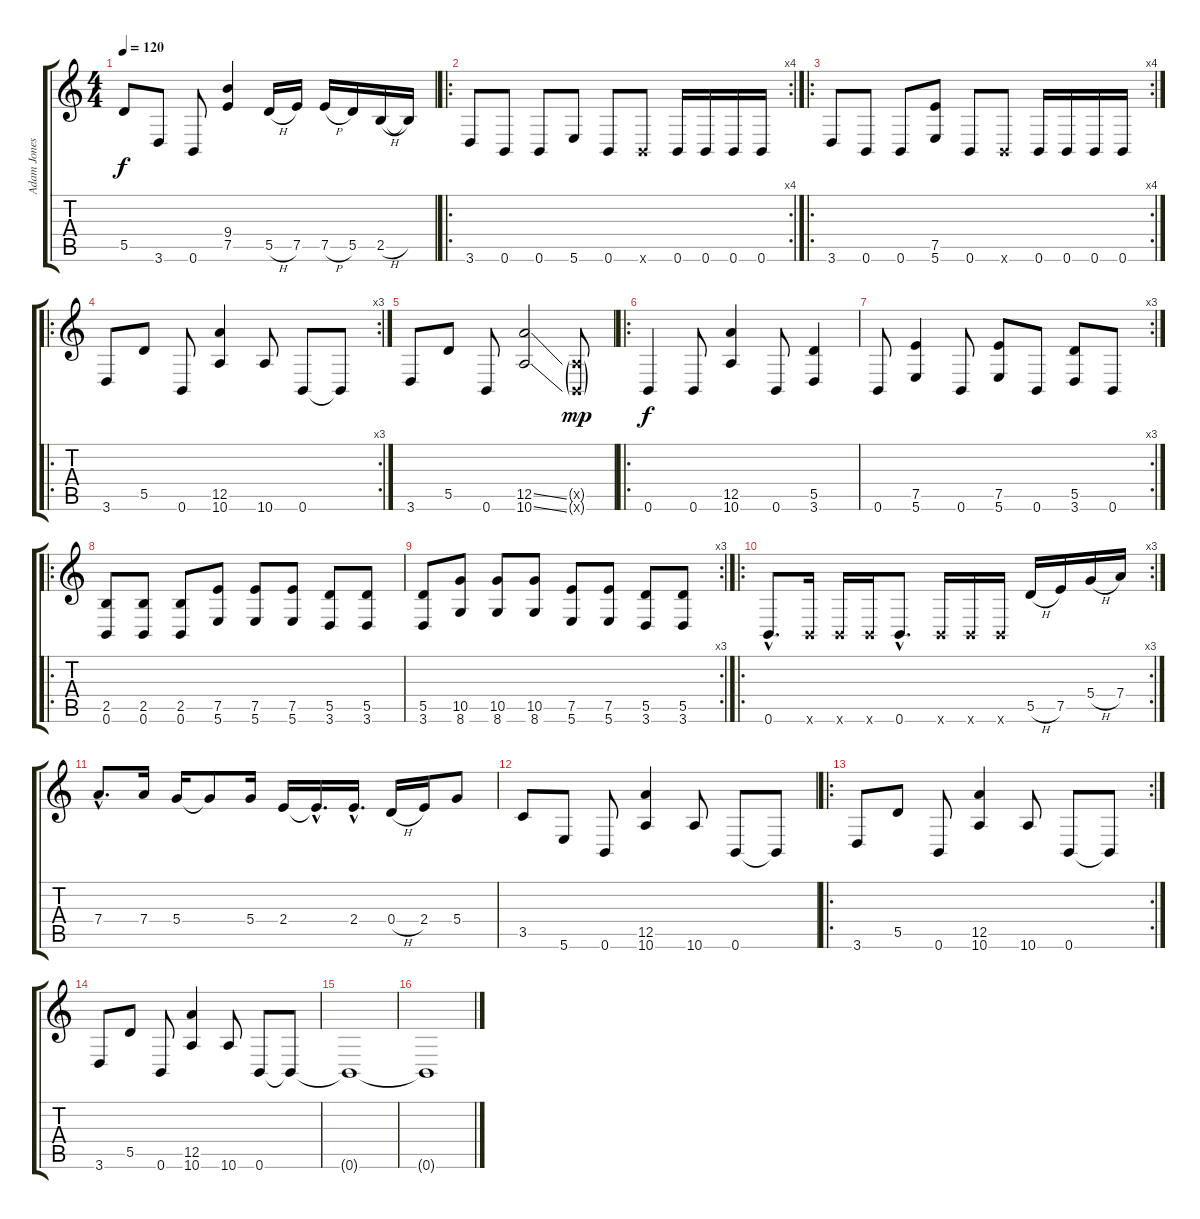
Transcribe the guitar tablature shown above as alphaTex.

\track ("Adam Jones (Drop B)" "Adam Jones") {instrument distortionguitar}
\staff {score tabs}
\tuning (E4 B3 G3 D3 A2 B1) {hide}
\ts (4 4)
\tempo 120
\clef g2
\ks c
5.5.8{dy f} 3.6.8{instrument electricguitarmuted} 0.6.8 (9.4 7.5).4{instrument distortionguitar} 5.5{h}.16 7.5.16 7.5{h}.16 5.5.16 2.5{h}.16 2.5{t}.16 |
\ro
\rc 4
3.6.8{instrument electricguitarmuted} 0.6.8 0.6.8 5.6.8 0.6.8 0.6{x}.8 0.6.16 0.6.16 0.6.16 0.6.16 |
\ro
\rc 4
3.6.8{instrument electricguitarmuted} 0.6.8 0.6.8 (7.5 5.6).8 0.6.8 0.6{x}.8 0.6.16 0.6.16 0.6.16 0.6.16 |
\ro
\rc 3
3.6.8{instrument distortionguitar} 5.5.8 0.6.8 (12.5 10.6).4 10.6.8 0.6.8 0.6{t}.8 |
3.6.8 5.5.8 0.6.8 (12.5{ss} 10.6{ss}).2 (0.5{g x} 0.6{g x}).8{dy mp} |
\ro
0.6.4{dy f} 0.6.8 (12.5 10.6).4 0.6.8 (5.5 3.6).4 |
\rc 3
0.6.8 (7.5 5.6).4 0.6.8 (7.5 5.6).8 0.6.8 (5.5 3.6).8 0.6.8 |
\ro
(2.5 0.6).8 (2.5 0.6).8 (2.5 0.6).8 (7.5 5.6).8 (7.5 5.6).8 (7.5 5.6).8 (5.5 3.6).8 (5.5 3.6).8 |
\rc 3
(5.5 3.6).8 (10.5 8.6).8 (10.5 8.6).8 (10.5 8.6).8 (7.5 5.6).8 (7.5 5.6).8 (5.5 3.6).8 (5.5 3.6).8 |
\ro
\rc 3
0.6{hac}.8{d} 0.6{x}.16 0.6{x}.16 0.6{x}.16 0.6{hac}.8{d} 0.6{x}.16 0.6{x}.16 0.6{x}.16 5.5{h}.16 7.5.16 5.4{h}.16 7.4.16 |
7.4{hac}.8{d} 7.4.16 5.4.16 5.4{t}.8 5.4.16 2.4.16 2.4{hac t}.16{d} 2.4{hac}.16{d} 0.4{h}.16 2.4.16 5.4.8 |
3.5.8 5.6.8 0.6.8 (12.5 10.6).4 10.6.8 0.6.8 0.6{t}.8 |
\ro
\rc 2
3.6.8 5.5.8 0.6.8 (12.5 10.6).4 10.6.8 0.6.8 0.6{t}.8 |
3.6.8{instrument distortionguitar} 5.5.8 0.6.8 (12.5 10.6).4 10.6.8 0.6.8 0.6{t}.8 |
0.6{t}.1 |
0.6{t}.1
